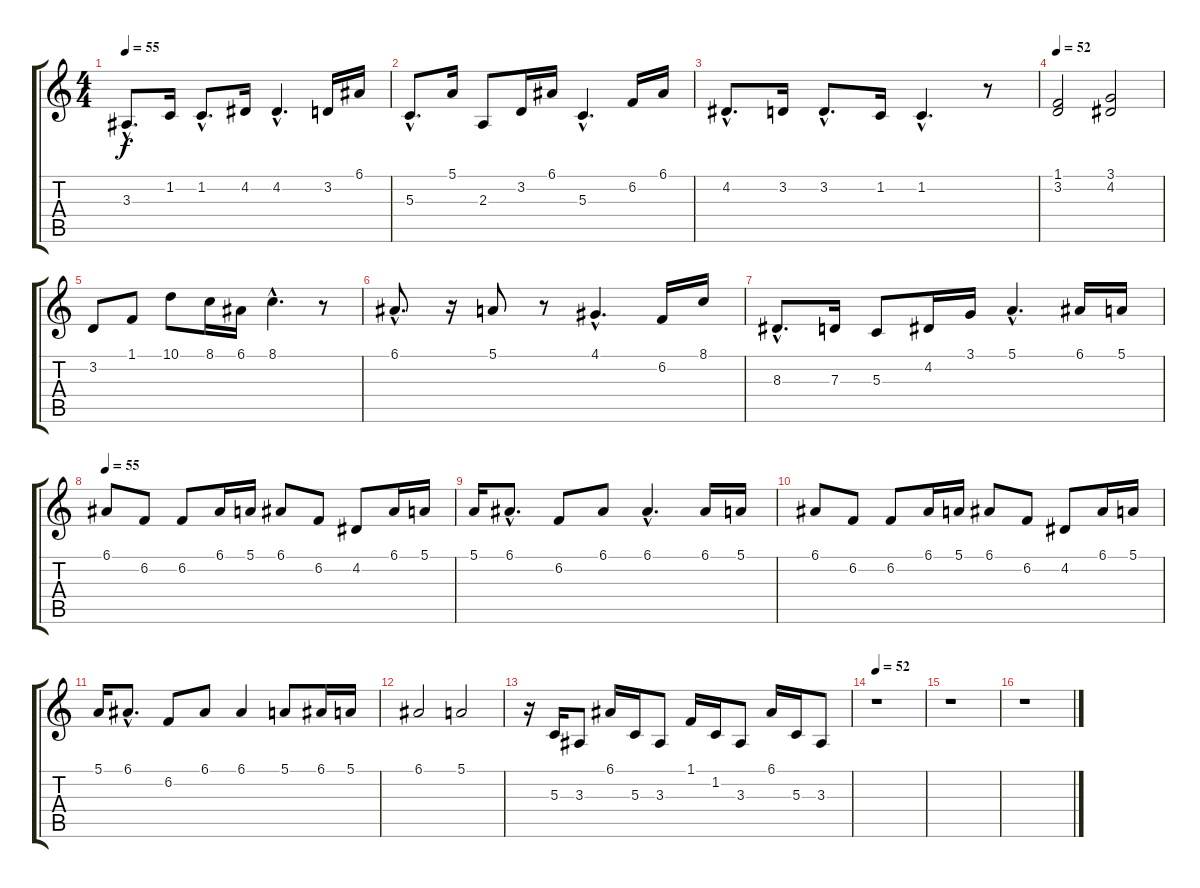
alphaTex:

\track "" {instrument frenchhorn}
\staff {score tabs}
\tuning (E4 B3 G3 D3 A2 E2) {hide}
\ts (4 4)
\tempo 55
\clef g2
\ks c
3.3{hac}.8{d dy f} 1.2.16 1.2{hac}.8{d} 4.2.16 4.2{hac}.4{d} 3.2.16 6.1.16 |
5.3{hac}.8{d} 5.1.16 2.3.8 3.2.16 6.1.16 5.3{hac}.4{d} 6.2.16 6.1.16 |
4.2{hac}.8{d} 3.2.16 3.2{hac}.8{d} 1.2.16 1.2{hac}.4{d} r.8 |
\tempo 52
(1.1 3.2).2{volume 9} (3.1 4.2).2 |
3.2.8 1.1.8 10.1.8 8.1.16 6.1.16 8.1{hac}.4{d} r.8 |
6.1{hac}.8{d} r.16 5.1.8 r.8 4.1{hac}.4{d} 6.2.16 8.1.16 |
8.3{hac}.8{d} 7.3.16{volume 9} 5.3.8{volume 10} 4.2.16{volume 11} 3.1.16{volume 12} 5.1{hac}.4{d volume 12} 6.1.16{volume 14} 5.1.16{volume 14} |
\tempo 55
6.1.8 6.2.8 6.2.8 6.1.16 5.1.16 6.1.8 6.2.8 4.2.8 6.1.16 5.1.16 |
5.1.16 6.1{hac}.8{d} 6.2.8 6.1.8 6.1{hac}.4{d} 6.1.16 5.1.16 |
6.1.8 6.2.8 6.2.8 6.1.16 5.1.16 6.1.8 6.2.8 4.2.8 6.1.16 5.1.16 |
5.1.16 6.1{hac}.8{d} 6.2.8 6.1.8 6.1.4 5.1.8 6.1.16 5.1.16 |
6.1.2 5.1.2 |
r.16 5.3.16{volume 13} 3.3.8{volume 12} 6.1.16{volume 11} 5.3.16{volume 11} 3.3.8{volume 10} 1.1.16{volume 9} 1.2.16{volume 9} 3.3.8{volume 9} 6.1.16{volume 8} 5.3.16 3.3.8{volume 8} |
\tempo 52
r.1 |
r.1 |
r.1
